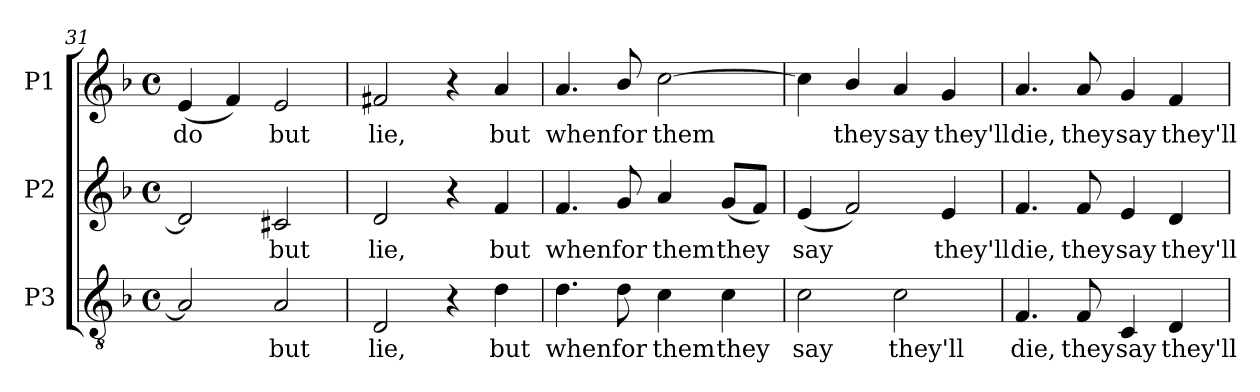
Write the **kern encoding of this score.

**kern	**text	**kern	**text	**kern	**text
*part3	*part3	*part2	*part2	*part1	*part1
*staff3	*staff3	*staff2	*staff2	*staff1	*staff1
*I"P3	*	*I"P2	*	*I"P1	*
!!LO:LB:g=z
*clefGv2	*	*clefG2	*	*clefG2	*
*ITrd7c12	*	*	*	*	*
*k[b-]	*	*k[b-]	*	*k[b-]	*
*F:	*	*F:	*	*F:	*
*M4/4	*	*M4/4	*	*M4/4	*
*met(c)	*	*met(c)	*	*met(c)	*
=31	=31	=31	=31	=31	=31
!	!	!	!	!	!LO:LY:b:color=#000000
2AAi/]	.	2di/]	.	(4ei/	do
.	.	.	.	4fi/)	.
!	!LO:LY:b:color=#000000	!	!	!	!
!	!	!	!LO:LY:b:color=#000000	!	!
!	!	!	!	!	!LO:LY:b:color=#000000
2AAi/	but	2c#Xi/	but	2ei/	but
=32	=32	=32	=32	=32	=32
!	!LO:LY:b:color=#000000	!	!	!	!
!	!	!	!LO:LY:b:color=#000000	!	!
!	!	!	!	!	!LO:LY:b:color=#000000
2DDi/	lie,	2di/	lie,	2f#Xi/	lie,
4r	.	4r	.	4r	.
!	!LO:LY:b:color=#000000	!	!	!	!
!	!	!	!LO:LY:b:color=#000000	!	!
!	!	!	!	!	!LO:LY:b:color=#000000
4Di\	but	4fi/	but	4ai/	but
=33	=33	=33	=33	=33	=33
!	!LO:LY:b:color=#000000	!	!	!	!
!	!	!	!LO:LY:b:color=#000000	!	!
!	!	!	!	!	!LO:LY:b:color=#000000
4.Di\	when	4.fi/	when	4.ai/	when
!	!LO:LY:b:color=#000000	!	!	!	!
!	!	!	!LO:LY:b:color=#000000	!	!
!	!	!	!	!	!LO:LY:b:color=#000000
8Di\	for	8gi/	for	8b-i/	for
!	!LO:LY:b:color=#000000	!	!	!	!
!	!	!	!LO:LY:b:color=#000000	!	!
!	!	!	!	!	!LO:LY:b:color=#000000
4Ci\	them	4ai/	them	[2cci\	them
!	!LO:LY:b:color=#000000	!	!	!	!
!	!	!	!LO:LY:b:color=#000000	!	!
4Ci\	they	(8gi/L	they	.	.
.	.	8fi/J)	.	.	.
=34	=34	=34	=34	=34	=34
!	!LO:LY:b:color=#000000	!	!	!	!
!	!	!	!LO:LY:b:color=#000000	!	!
2Ci\	say	(4ei/	say	4cci\]	.
!	!	!	!	!	!LO:LY:b:color=#000000
.	.	2fi/)	.	4b-i/	they
!	!LO:LY:b:color=#000000	!	!	!	!
!	!	!	!	!	!LO:LY:b:color=#000000
2Ci\	they'll	.	.	4ai/	say
!	!	!	!LO:LY:b:color=#000000	!	!
!	!	!	!	!	!LO:LY:b:color=#000000
.	.	4ei/	they'll	4gi/	they'll
=35	=35	=35	=35	=35	=35
!	!LO:LY:b:color=#000000	!	!	!	!
!	!	!	!LO:LY:b:color=#000000	!	!
!	!	!	!	!	!LO:LY:b:color=#000000
4.FFi/	die,	4.fi/	die,	4.ai/	die,
!	!LO:LY:b:color=#000000	!	!	!	!
!	!	!	!LO:LY:b:color=#000000	!	!
!	!	!	!	!	!LO:LY:b:color=#000000
8FFi/	they	8fi/	they	8ai/	they
!	!LO:LY:b:color=#000000	!	!	!	!
!	!	!	!LO:LY:b:color=#000000	!	!
!	!	!	!	!	!LO:LY:b:color=#000000
4CCi/	say	4ei/	say	4gi/	say
!	!LO:LY:b:color=#000000	!	!	!	!
!	!	!	!LO:LY:b:color=#000000	!	!
!	!	!	!	!	!LO:LY:b:color=#000000
4DDi/	they'll	4di/	they'll	4fi/	they'll
=	=	=	=	=	=
*-	*-	*-	*-	*-	*-
